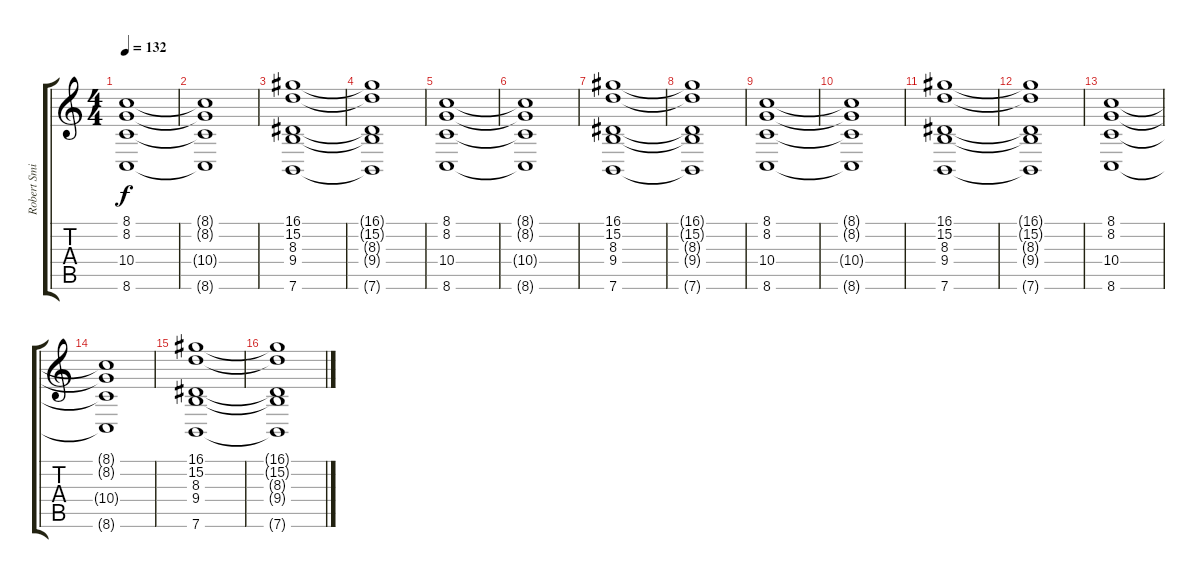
\track ("Robert Smith (keyboards)" "Robert Smi") {instrument synthstrings1}
\staff {score tabs}
\tuning (E4 B3 G3 D3 A2 E2) {hide}
\ts (4 4)
\tempo 132
\clef g2
\ks c
(8.1 8.2 10.4 8.6).1{dy f} |
(8.1{t} 8.2{t} 10.4{t} 8.6{t}).1 |
(16.1 15.2 8.3 9.4 7.6).1 |
(16.1{t} 15.2{t} 8.3{t} 9.4{t} 7.6{t}).1 |
(8.1 8.2 10.4 8.6).1 |
(8.1{t} 8.2{t} 10.4{t} 8.6{t}).1 |
(16.1 15.2 8.3 9.4 7.6).1 |
(16.1{t} 15.2{t} 8.3{t} 9.4{t} 7.6{t}).1 |
(8.1 8.2 10.4 8.6).1 |
(8.1{t} 8.2{t} 10.4{t} 8.6{t}).1 |
(16.1 15.2 8.3 9.4 7.6).1 |
(16.1{t} 15.2{t} 8.3{t} 9.4{t} 7.6{t}).1 |
(8.1 8.2 10.4 8.6).1 |
(8.1{t} 8.2{t} 10.4{t} 8.6{t}).1 |
(16.1 15.2 8.3 9.4 7.6).1 |
(16.1{t} 15.2{t} 8.3{t} 9.4{t} 7.6{t}).1
